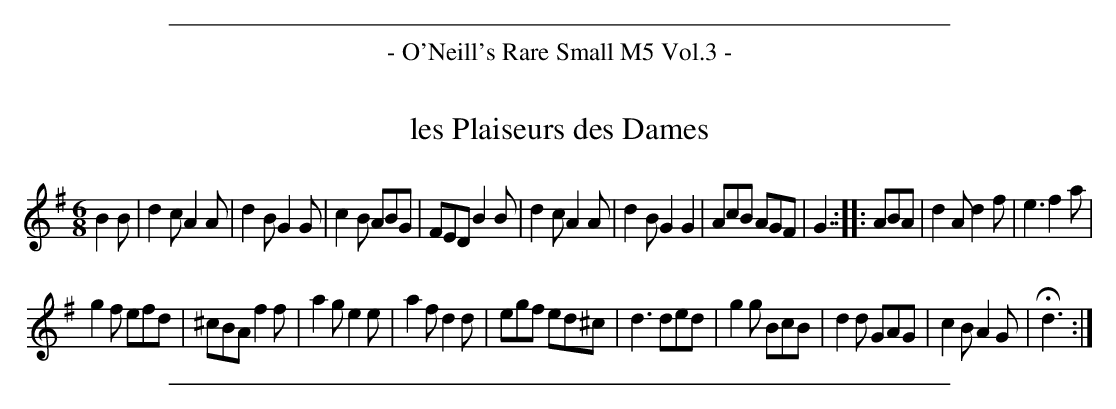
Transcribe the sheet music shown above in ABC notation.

X:1
T: les Plaiseurs des Dames
M: 6/8
L: 1/8
K: G
B2B |\
d2c A2A | d2B G2G | c2B ABG | FED B2B |\
d2c A2A | d2B G2G2 | AcB AGF | G3 ::\
ABA | d2A d2f | e3 f2a |
g2f efd | ^cBA f2f |\
a2g e2e | a2f d2d | egf ed^c | d3 ded |\
g2g BcB | d2d GAG | c2B A2G | Hd3 :|
